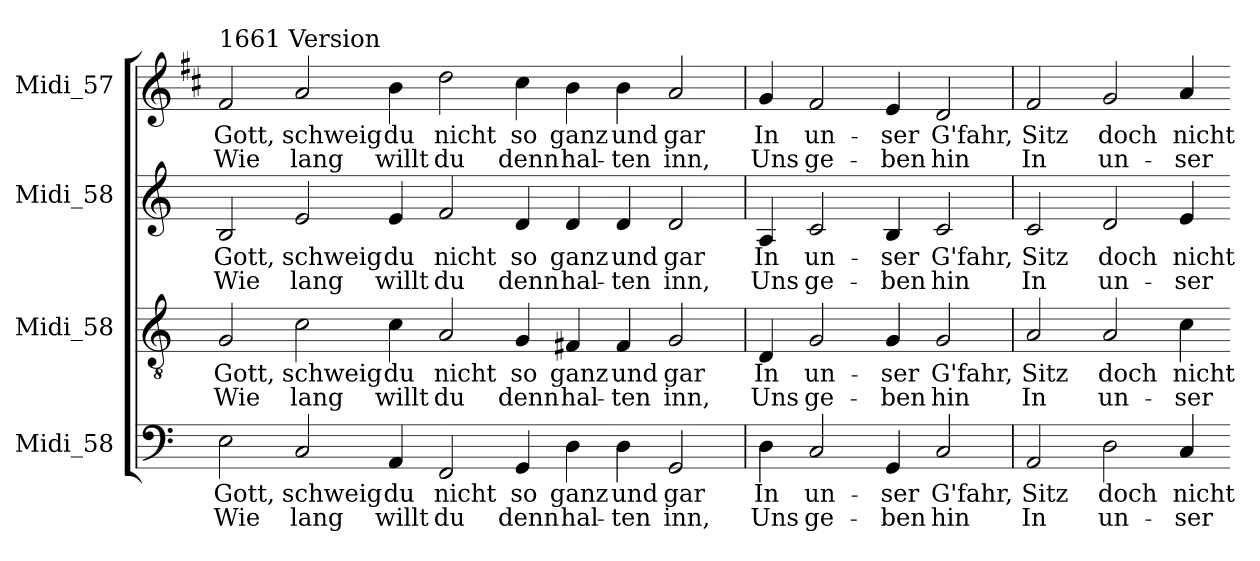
**kern	**text	**text	**kern	**text	**text	**kern	**text	**text	**kern	**text	**text
*part4	*part4	*part4	*part3	*part3	*part3	*part2	*part2	*part2	*part1	*part1	*part1
*staff4	*staff4	*staff4	*staff3	*staff3	*staff3	*staff2	*staff2	*staff2	*staff1	*staff1	*staff1
*I"Midi_58	*	*	*I"Midi_58	*	*	*I"Midi_58	*	*	*I"Midi_57	*	*
*clefF4	*	*	*clefGv2	*	*	*clefG2	*	*	*clefG2	*	*
*	*	*	*	*	*	*	*	*	*ITrd1c2	*	*
*k[]	*	*	*k[]	*	*	*k[]	*	*	*k[]	*	*
*C:	*	*	*C:	*	*	*C:	*	*	*C:	*	*
=1	=1	=1	=1	=1	=1	=1	=1	=1	=1	=1	=1
!	!	!	!	!	!	!	!	!	!LO:TX:a:t=1661 Version	!	!
!	!LO:LY:b	!LO:LY:b	!	!LO:LY:b	!LO:LY:b	!	!LO:LY:b	!LO:LY:b	!	!LO:LY:b	!LO:LY:b
2E	Gott,	Wie	2G	Gott,	Wie	2B	Gott,	Wie	2e	Gott,	Wie
!	!LO:LY:b	!LO:LY:b	!	!LO:LY:b	!LO:LY:b	!	!LO:LY:b	!LO:LY:b	!	!LO:LY:b	!LO:LY:b
2C	schweig	lang	2c	schweig	lang	2e	schweig	lang	2g	schweig	lang
!	!LO:LY:b	!LO:LY:b	!	!LO:LY:b	!LO:LY:b	!	!LO:LY:b	!LO:LY:b	!	!LO:LY:b	!LO:LY:b
4AA	du	willt	4c	du	willt	4e	du	willt	4a	du	willt
!	!LO:LY:b	!LO:LY:b	!	!LO:LY:b	!LO:LY:b	!	!LO:LY:b	!LO:LY:b	!	!LO:LY:b	!LO:LY:b
2FF	nicht	du	2A	nicht	du	2f	nicht	du	2cc	nicht	du
!	!LO:LY:b	!LO:LY:b	!	!LO:LY:b	!LO:LY:b	!	!LO:LY:b	!LO:LY:b	!	!LO:LY:b	!LO:LY:b
4GG	so	denn	4G	so	denn	4d	so	denn	4b	so	denn
!	!LO:LY:b	!LO:LY:b	!	!LO:LY:b	!LO:LY:b	!	!LO:LY:b	!LO:LY:b	!	!LO:LY:b	!LO:LY:b
4D	ganz	hal-	4F#X	ganz	hal-	4d	ganz	hal-	4a	ganz	hal-
!	!LO:LY:b	!LO:LY:b	!	!LO:LY:b	!LO:LY:b	!	!LO:LY:b	!LO:LY:b	!	!LO:LY:b	!LO:LY:b
4D	-und	ten	4F#	-und	ten	4d	-und	ten	4a	-und	ten
!	!LO:LY:b	!LO:LY:b	!	!LO:LY:b	!LO:LY:b	!	!LO:LY:b	!LO:LY:b	!	!LO:LY:b	!LO:LY:b
2GG	gar	inn,	2G	gar	inn,	2d	gar	inn,	2g	gar	inn,
=2	=2	=2	=2	=2	=2	=2	=2	=2	=2	=2	=2
!	!LO:LY:b	!LO:LY:b	!	!LO:LY:b	!LO:LY:b	!	!LO:LY:b	!LO:LY:b	!	!LO:LY:b	!LO:LY:b
4D	In	Uns	4D	In	Uns	4A	In	Uns	4f	In	Uns
!	!LO:LY:b	!LO:LY:b	!	!LO:LY:b	!LO:LY:b	!	!LO:LY:b	!LO:LY:b	!	!LO:LY:b	!LO:LY:b
2C	un-	-ge-	2G	un-	-ge-	2c	un-	-ge-	2e	un-	-ge-
!	!LO:LY:b	!LO:LY:b	!	!LO:LY:b	!LO:LY:b	!	!LO:LY:b	!LO:LY:b	!	!LO:LY:b	!LO:LY:b
4GG	-ser	ben	4G	-ser	ben	4B	-ser	ben	4d	-ser	ben
!	!LO:LY:b	!LO:LY:b	!	!LO:LY:b	!LO:LY:b	!	!LO:LY:b	!LO:LY:b	!	!LO:LY:b	!LO:LY:b
2C	G'fahr,	hin	2G	G'fahr,	hin	2c	G'fahr,	hin	2c	G'fahr,	hin
=3	=3	=3	=3	=3	=3	=3	=3	=3	=3	=3	=3
!	!LO:LY:b	!LO:LY:b	!	!LO:LY:b	!LO:LY:b	!	!LO:LY:b	!LO:LY:b	!	!LO:LY:b	!LO:LY:b
2AA	Sitz	In	2A	Sitz	In	2c	Sitz	In	2e	Sitz	In
!	!LO:LY:b	!LO:LY:b	!	!LO:LY:b	!LO:LY:b	!	!LO:LY:b	!LO:LY:b	!	!LO:LY:b	!LO:LY:b
2D	doch	un-	2A	doch	un-	2d	doch	un-	2f	doch	un-
!	!LO:LY:b	!LO:LY:b	!	!LO:LY:b	!LO:LY:b	!	!LO:LY:b	!LO:LY:b	!	!LO:LY:b	!LO:LY:b
4C	-nicht	ser	4c	-nicht	ser	4e	-nicht	ser	4g	-nicht	ser
=-	=-	=-	=-	=-	=-	=-	=-	=-	=-	=-	=-
*-	*-	*-	*-	*-	*-	*-	*-	*-	*-	*-	*-
